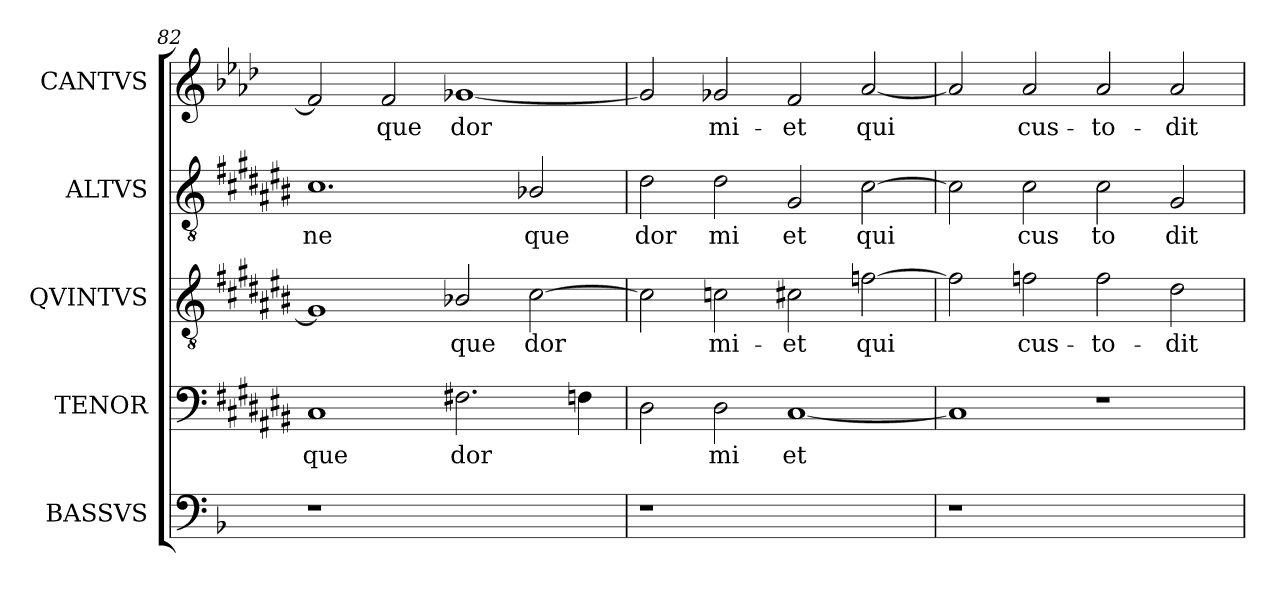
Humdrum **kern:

**kern	**kern	**text	**kern	**text	**kern	**text	**kern	**text
*part5	*part4	*part4	*part3	*part3	*part2	*part2	*part1	*part1
*staff5	*staff4	*staff4	*staff3	*staff3	*staff2	*staff2	*staff1	*staff1
*I"BASSVS	*I"TENOR	*	*I"QVINTVS	*	*I"ALTVS	*	*I"CANTVS	*
*clefF4	*clefF4	*	*clefGv2	*	*clefGv2	*	*clefG2	*
*ITrd-3c-5	*ITrd-3c-5	*	*ITrd-3c-5	*	*ITrd-3c-5	*	*	*
*k[b-e-]	*k[f#c#g#d#a#e#b#]	*	*k[f#c#g#d#a#e#b#]	*	*k[f#c#g#d#a#e#b#]	*	*k[b-e-a-d-]	*
*B-:	*C#:	*	*C#:	*	*C#:	*	*A-:	*
=82	=82	=82	=82	=82	=82	=82	=82	=82
!	!	!LO:LY:b:cj	!	!LO:LY:b:cj	!	!LO:LY:b:cj	!	!LO:LY:b:cj
1r	1F#	que	1c#]	--	1.f#	ne	2f/]	--
!	!	!	!	!	!	!	!	!LO:LY:b:cj
.	.	.	.	.	.	.	2f/	-que
!	!	!LO:LY:b:cj	!	!LO:LY:b:cj	!	!	!	!LO:LY:b:cj
1ryy	2.B\	dor	2e-/	-que	.	.	[<1g-X	dor-
!	!	!	!	!LO:LY:b:cj	!	!LO:LY:b:cj	!	!
.	.	.	[>2f#\	dor-	2e-/	que	.	.
!	!	!LO:LY:b:cj	!	!	!	!	!	!
.	4B-\	.	.	.	.	.	.	.
=83	=83	=83	=83	=83	=83	=83	=83	=83
!	!	!LO:LY:b:cj	!	!LO:LY:b:cj	!	!LO:LY:b:cj	!	!LO:LY:b:cj
1r	2G#\	.	2f#\]	--	2g#\	dor	2g-/]	--
!	!	!LO:LY:b:cj	!	!LO:LY:b:cj	!	!LO:LY:b:cj	!	!LO:LY:b:cj
.	2G#\	mi	2f\	-mi-	2g#\	mi	2g-X/	-mi-
!	!	!LO:LY:b:cj	!	!LO:LY:b:cj	!	!LO:LY:b:cj	!	!LO:LY:b:cj
1ryy	[>1F#	et	2f#\	-et	2c#/	et	2f/	-et
!	!	!	!	!LO:LY:b:cj	!	!LO:LY:b:cj	!	!LO:LY:b:cj
.	.	.	[>2b-\	qui	[>2f#\	qui	[<2a-/	qui
=84	=84	=84	=84	=84	=84	=84	=84	=84
!	!	!LO:LY:b:cj	!	!LO:LY:b:cj	!	!LO:LY:b:cj	!	!LO:LY:b:cj
1r	1F#]	.	2b-\]	.	2f#\]	.	2a-/]	.
!	!	!	!	!LO:LY:b:cj	!	!LO:LY:b:cj	!	!LO:LY:b:cj
.	.	.	2b-\	cus-	2f#\	cus	2a-/	cus-
!	!	!	!	!LO:LY:b:cj	!	!LO:LY:b:cj	!	!LO:LY:b:cj
1ryy	1r	.	2b-\	-to-	2f#\	to	2a-/	-to-
!	!	!	!	!LO:LY:b:cj	!	!LO:LY:b:cj	!	!LO:LY:b:cj
.	.	.	2g#\	-dit	2c#/	dit	2a-/	-dit
=	=	=	=	=	=	=	=	=
*-	*-	*-	*-	*-	*-	*-	*-	*-
